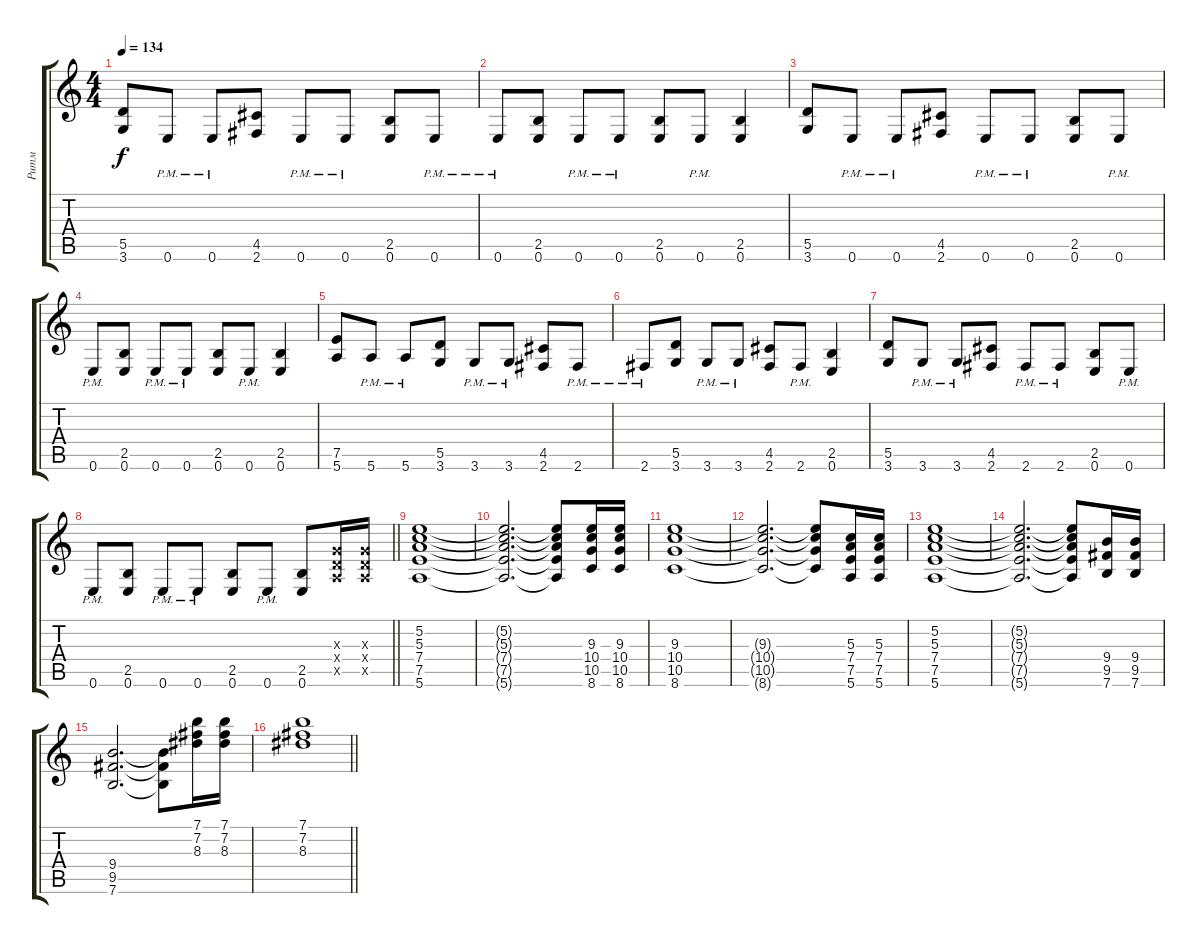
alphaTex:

\track ("Ритм" "Ритм") {instrument distortionguitar}
\staff {score tabs}
\tuning (E4 B3 G3 D3 A2 E2) {hide}
\ts (4 4)
\tempo 134
\clef g2
\ks c
(5.5 3.6).8{dy f} 0.6{pm}.8 0.6{pm}.8 (4.5 2.6).8 0.6{pm}.8 0.6{pm}.8 (2.5 0.6).8 0.6{pm}.8 |
0.6{pm}.8 (2.5 0.6).8 0.6{pm}.8 0.6{pm}.8 (2.5 0.6).8 0.6{pm}.8 (2.5 0.6).4 |
(5.5 3.6).8 0.6{pm}.8 0.6{pm}.8 (4.5 2.6).8 0.6{pm}.8 0.6{pm}.8 (2.5 0.6).8 0.6{pm}.8 |
0.6{pm}.8 (2.5 0.6).8 0.6{pm}.8 0.6{pm}.8 (2.5 0.6).8 0.6{pm}.8 (2.5 0.6).4 |
(7.5 5.6).8 5.6{pm}.8 5.6{pm}.8 (5.5 3.6).8 3.6{pm}.8 3.6{pm}.8 (4.5 2.6).8 2.6{pm}.8 |
2.6{pm}.8 (5.5 3.6).8 3.6{pm}.8 3.6{pm}.8 (4.5 2.6).8 2.6{pm}.8 (2.5 0.6).4 |
(5.5 3.6).8 3.6{pm}.8 3.6{pm}.8 (4.5 2.6).8 2.6{pm}.8 2.6{pm}.8 (2.5 0.6).8 0.6{pm}.8 |
\barLineRight lightlight
0.6{pm}.8 (2.5 0.6).8 0.6{pm}.8 0.6{pm}.8 (2.5 0.6).8 0.6{pm}.8 (2.5 0.6).8 (0.3{x} 0.4{x} 0.5{x}).16 (0.3{x} 0.4{x} 0.5{x}).16 |
(5.2 5.3 7.4 7.5 5.6).1 |
(5.2{t} 5.3{t} 7.4{t} 7.5{t} 5.6{t}).2{d} (5.2{t} 5.3{t} 7.4{t} 7.5{t} 5.6{t}).8 (9.3 10.4 10.5 8.6).16 (9.3 10.4 10.5 8.6).16 |
(9.3 10.4 10.5 8.6).1 |
(9.3{t} 10.4{t} 10.5{t} 8.6{t}).2{d} (9.3{t} 10.4{t} 10.5{t} 8.6{t}).8 (5.3 7.4 7.5 5.6).16 (5.3 7.4 7.5 5.6).16 |
(5.2 5.3 7.4 7.5 5.6).1 |
(5.2{t} 5.3{t} 7.4{t} 7.5{t} 5.6{t}).2{d} (5.2{t} 5.3{t} 7.4{t} 7.5{t} 5.6{t}).8 (9.4 9.5 7.6).16 (9.4 9.5 7.6).16 |
(9.4 9.5 7.6).2{d} (9.4{t} 9.5{t} 7.6{t}).8 (7.1 7.2 8.3).16 (7.1 7.2 8.3).16 |
\barLineRight lightlight
(7.1 7.2 8.3).1
